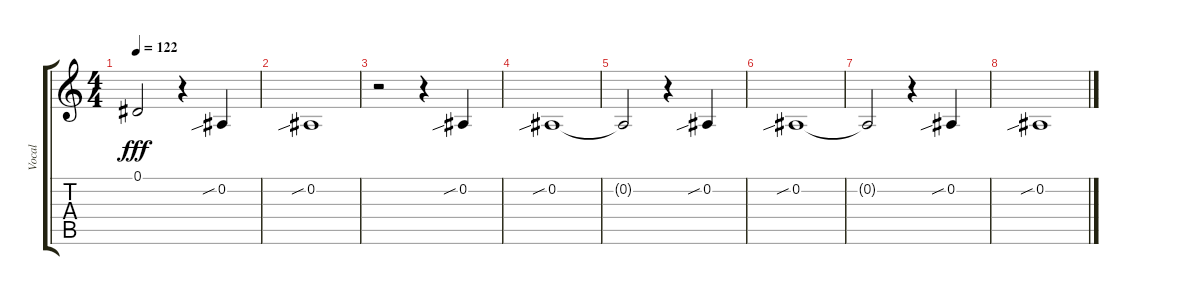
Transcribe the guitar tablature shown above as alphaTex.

\track ("Vocal" "Vocal") {instrument recorder}
\staff {score tabs}
\tuning (Eb4 Bb3 Gb3 Db3 Ab2 Eb2) {hide}
\ts (4 4)
\tempo 122
\clef g2
\ks c
0.1{t}.2{dy fff} r.4 0.2{sib}.4 |
0.2{sib}.1 |
r.2 r.4 0.2{sib}.4 |
0.2{sib}.1 |
0.2{t}.2 r.4 0.2{sib}.4 |
0.2{sib}.1 |
0.2{t}.2 r.4 0.2{sib}.4 |
0.2{sib}.1
